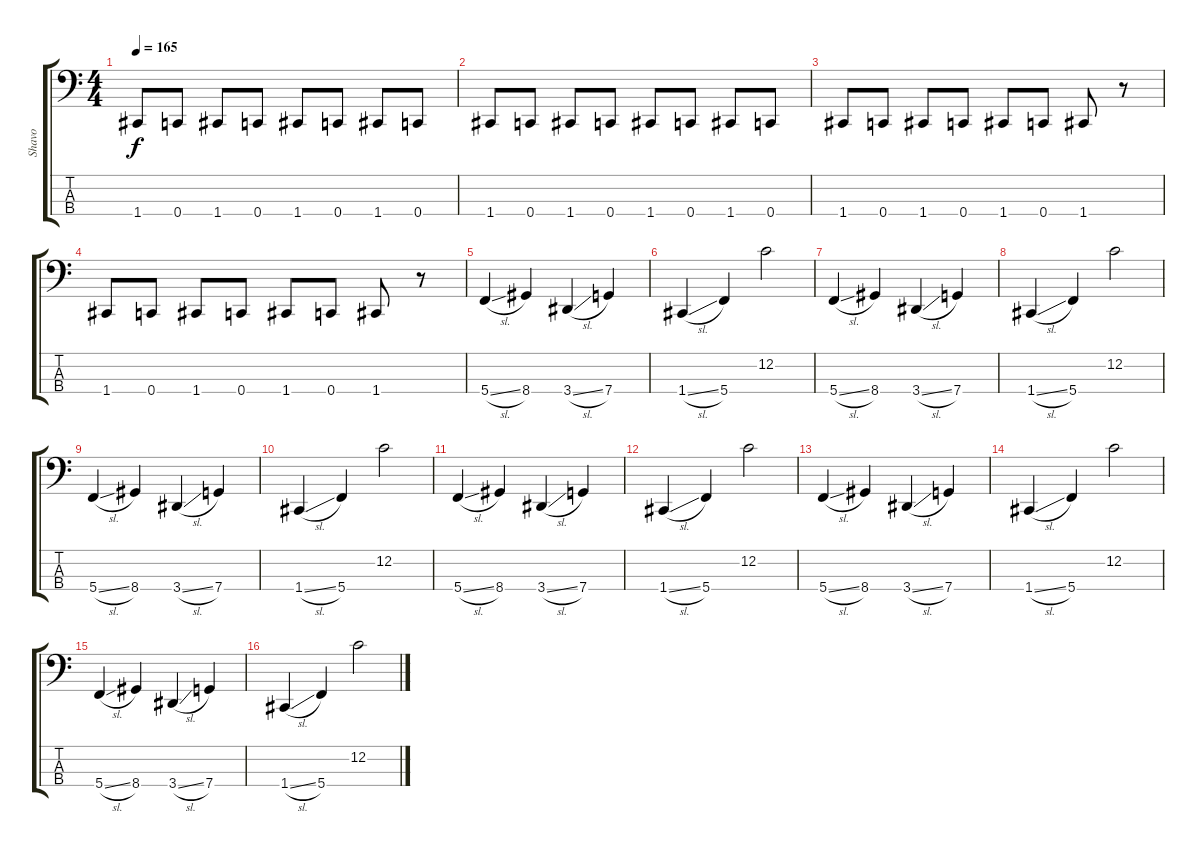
\track ("Shavo" "Shavo") {instrument electricbasspick}
\staff {score tabs}
\tuning (F2 C2 G1 C1) {hide}
\ts (4 4)
\tempo 165
\clef f4
\ks c
1.4.8{dy f} 0.4.8 1.4.8 0.4.8 1.4.8 0.4.8 1.4.8 0.4.8 |
1.4.8 0.4.8 1.4.8 0.4.8 1.4.8 0.4.8 1.4.8 0.4.8 |
1.4.8 0.4.8 1.4.8 0.4.8 1.4.8 0.4.8 1.4.8 r.8 |
1.4.8 0.4.8 1.4.8 0.4.8 1.4.8 0.4.8 1.4.8 r.8 |
5.4{sl}.4 8.4.4 3.4{sl}.4 7.4.4 |
1.4{sl}.4 5.4.4 12.2.2 |
5.4{sl}.4 8.4.4 3.4{sl}.4 7.4.4 |
1.4{sl}.4 5.4.4 12.2.2 |
5.4{sl}.4 8.4.4 3.4{sl}.4 7.4.4 |
1.4{sl}.4 5.4.4 12.2.2 |
5.4{sl}.4 8.4.4 3.4{sl}.4 7.4.4 |
1.4{sl}.4 5.4.4 12.2.2 |
5.4{sl}.4 8.4.4 3.4{sl}.4 7.4.4 |
1.4{sl}.4 5.4.4 12.2.2 |
5.4{sl}.4 8.4.4 3.4{sl}.4 7.4.4 |
1.4{sl}.4 5.4.4 12.2.2
